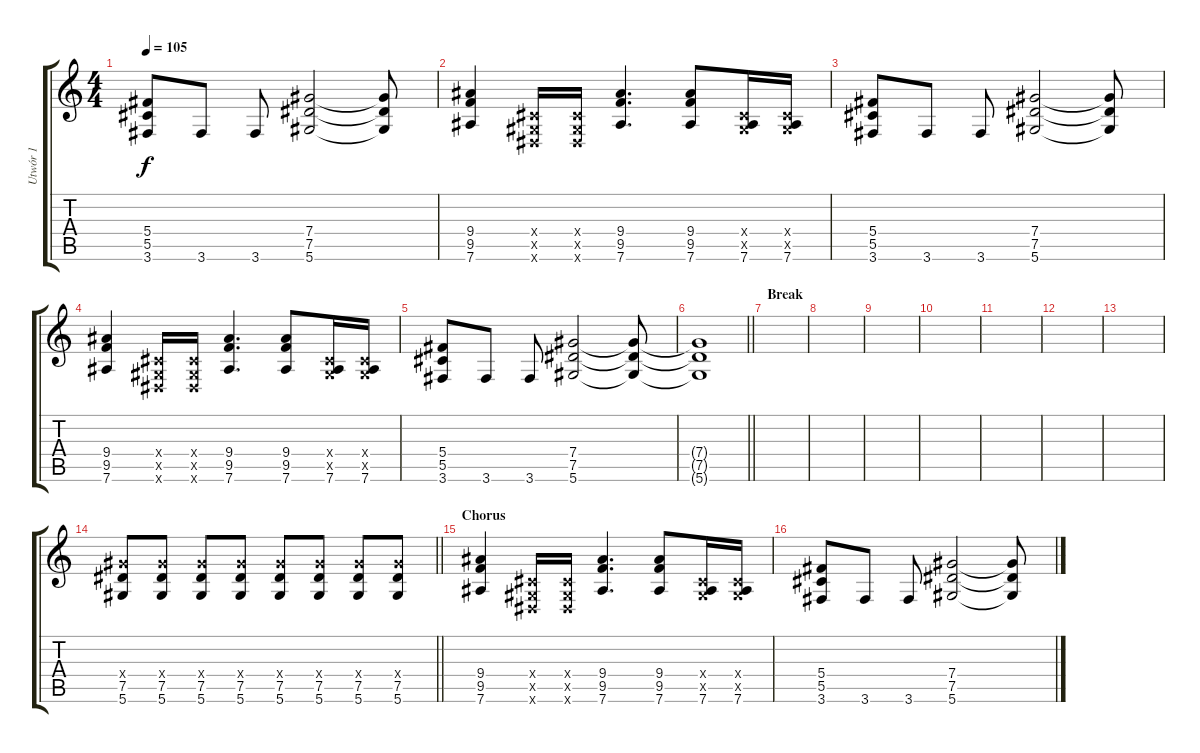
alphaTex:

\track ("Utwór 1" "Utwór 1") {instrument overdrivenguitar}
\staff {score tabs}
\tuning (Eb4 Bb3 Gb3 Db3 Ab2 Eb2) {hide}
\ts (4 4)
\tempo 105
\clef g2
\ks c
(5.4 5.5 3.6).8{dy f} 3.6.8 3.6.8 (7.4 7.5 5.6).2 (7.4{t} 7.5{t} 5.6{t}).8 |
(9.4 9.5 7.6).4 (0.4{x} 0.5{x} 0.6{x}).16 (0.4{x} 0.5{x} 0.6{x}).16 (9.4 9.5 7.6).4{d} (9.4 9.5 7.6).8 (0.4{x} 0.5{x} 7.6).16 (0.4{x} 0.5{x} 7.6).16 |
(5.4 5.5 3.6).8 3.6.8 3.6.8 (7.4 7.5 5.6).2 (7.4{t} 7.5{t} 5.6{t}).8 |
(9.4 9.5 7.6).4 (0.4{x} 0.5{x} 0.6{x}).16 (0.4{x} 0.5{x} 0.6{x}).16 (9.4 9.5 7.6).4{d} (9.4 9.5 7.6).8 (0.4{x} 0.5{x} 7.6).16 (0.4{x} 0.5{x} 7.6).16 |
(5.4 5.5 3.6).8 3.6.8 3.6.8 (7.4 7.5 5.6).2 (7.4{t} 7.5{t} 5.6{t}).8 |
\barLineRight lightlight
(7.4{t} 7.5{t} 5.6{t}).1 |
\section ("" "Break")
|
|
|
|
|
|
|
\barLineRight lightlight
(7.4{x} 7.5 5.6).8 (7.4{x} 7.5 5.6).8 (7.4{x} 7.5 5.6).8 (7.4{x} 7.5 5.6).8 (7.4{x} 7.5 5.6).8 (7.4{x} 7.5 5.6).8 (7.4{x} 7.5 5.6).8 (7.4{x} 7.5 5.6).8 |
\section ("" "Chorus")
(9.4 9.5 7.6).4 (0.4{x} 0.5{x} 0.6{x}).16 (0.4{x} 0.5{x} 0.6{x}).16 (9.4 9.5 7.6).4{d} (9.4 9.5 7.6).8 (0.4{x} 0.5{x} 7.6).16 (0.4{x} 0.5{x} 7.6).16 |
(5.4 5.5 3.6).8 3.6.8 3.6.8 (7.4 7.5 5.6).2 (7.4{t} 7.5{t} 5.6{t}).8
